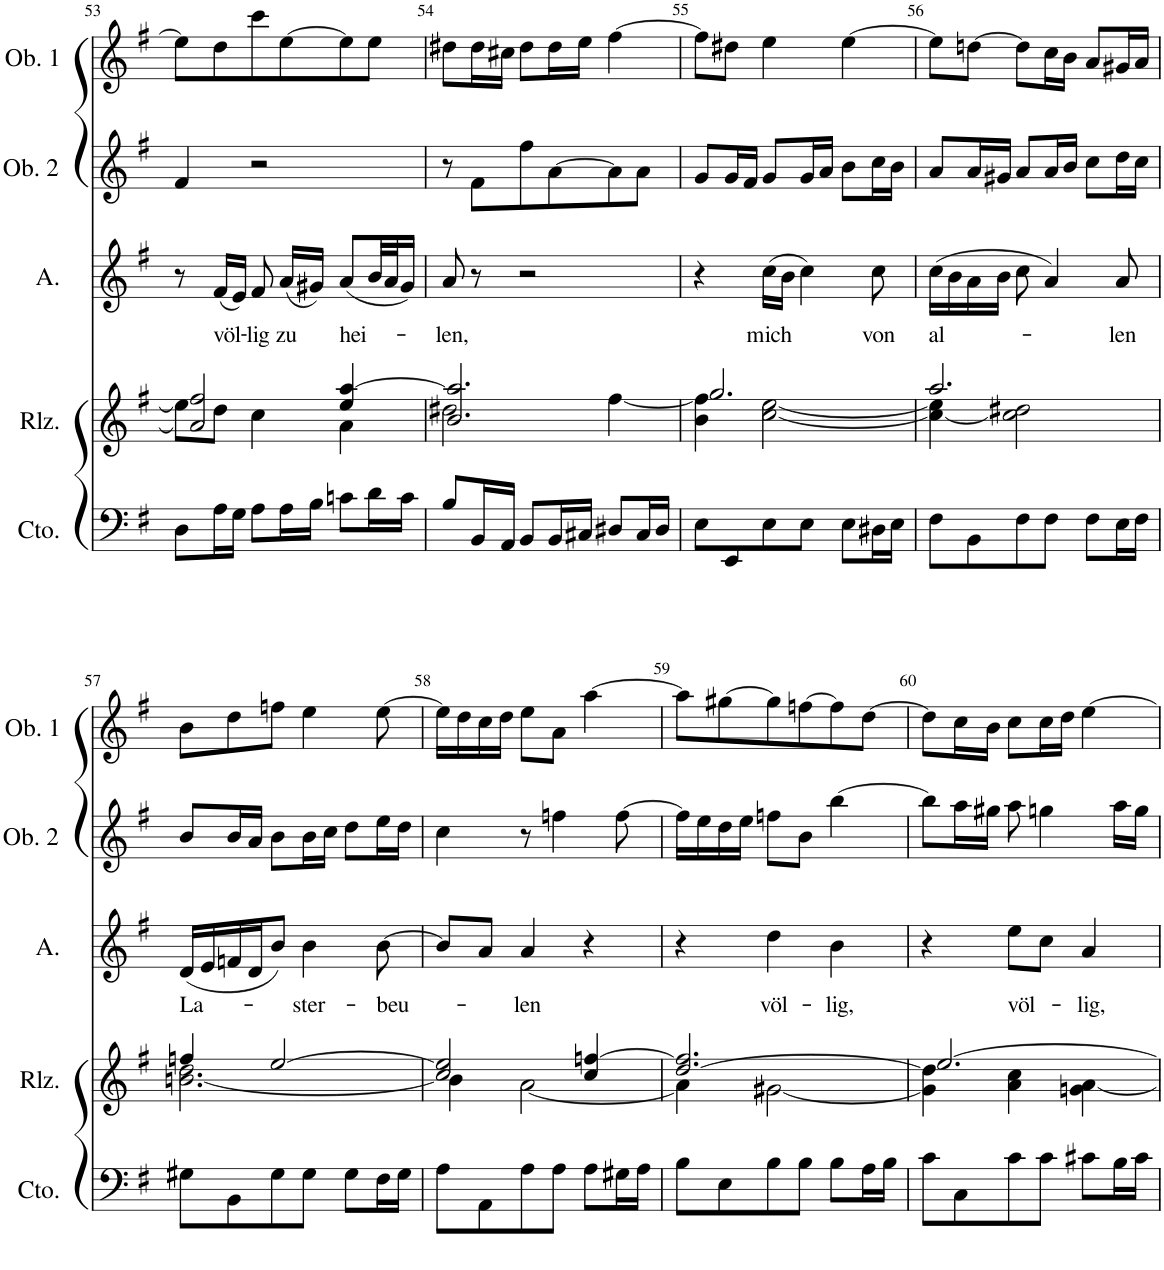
**kern	**kern	**kern	**text	**kern	**kern
*part5	*part4	*part3	*part3	*part2	*part1
*staff5	*staff4	*staff3	*staff3	*staff2	*staff1
*I"Vc/Cb Cto,	*I"Rlztn.	*I"Alto	*	*I"Oboe 2	*I"Oboe 1
*I'Cto.	*I'Rlz.	*I'A.	*	*I'Ob. 2	*I'Ob. 1
!!LO:PB:g=z
*clefF4	*clefG2	*clefG2	*	*clefG2	*clefG2
*k[f#]	*k[f#]	*k[f#]	*	*k[f#]	*k[f#]
*M3/4	*M3/4	*M3/4	*	*M3/4	*M3/4
=53	=53	=53	=53	=53	=53
*	*^	*	*	*	*
8D\L	2a/] 2ff#/	8ee\L]	8r	.	4f#/	8ee\L]
!	!	!	!	!LO:LY:b	!	!
16A\L	.	8dd\J	(16f#/LL	völ-	.	8dd\
16G\JJ	.	.	16e/JJ)	.	.	.
!	!	!	!	!LO:LY:b	!	!
8A\L	.	4cc\	8f#/	-lig	2r	8ccc\
!	!	!	!	!LO:LY:b	!	!
16A\L	.	.	(16a/LL	zu	.	[8ee\
16B\JJ	.	.	16g#X/JJ)	.	.	.
!	!	!	!	!LO:LY:b	!	!
8cn\L	4ee/ [4aa/	4a\	(8a/L	hei-	.	8ee\]
16d\L	.	.	32b/LL	.	.	8ee\J
.	.	.	32a/J	.	.	.
16c\JJ	.	.	16g#/JJ)	.	.	.
=54	=54	=54	=54	=54	=54	=54
!	!	!	!	!LO:LY:b	!	!
8B/L	2.b/ 2.aa/]	2dd#X\	8a/	-len,	8r	8dd#X\L
16BB/L	.	.	8r	.	8f#\L	16dd#\L
16AA/JJ	.	.	.	.	.	16cc#X\JJ
8BB/L	.	.	2r	.	8ff#\	8dd#\L
16BB/L	.	.	.	.	[8a\	16dd#\L
16C#X/JJ	.	.	.	.	.	16ee\JJ
8D#X/L	.	[4ff#\	.	.	8a\]	[4ff#\
16C#/L	.	.	.	.	8a\J	.
16D#/JJ	.	.	.	.	.	.
=55	=55	=55	=55	=55	=55	=55
8E\L	2.gg/	4b\ 4ff#\]	4r	.	8g/L	8ff#\L]
8EE/	.	.	.	.	16g/L	8dd#X\J
.	.	.	.	.	16f#/JJ	.
!	!	!	!	!LO:LY:b	!	!
8E\	.	[2cc\ [2ee\	(16cc\LL	mich	8g/L	4ee\
.	.	.	16b\JJ	.	.	.
8E\J	.	.	4cc\)	.	16g/L	.
.	.	.	.	.	16a/JJ	.
8E\L	.	.	.	.	8b\L	[4ee\
!	!	!	!	!LO:LY:b	!	!
16D#X\L	.	.	8cc\	von	16cc\L	.
16E\JJ	.	.	.	.	16b\JJ	.
=56	=56	=56	=56	=56	=56	=56
!	!	!	!	!LO:LY:b	!	!
8F#\L	2.aa/	4cc\_ 4ee\]	(16cc\LL	al-	8a/L	8ee\L]
.	.	.	16b\	.	.	.
8BB\	.	.	16a\	.	16a/L	[8ddn\J
.	.	.	16b\JJ	.	16g#X/JJ	.
8F#\	.	2cc\] 2dd#X\	8cc\	.	8a/L	8dd\L]
8F#\J	.	.	4a/)	.	16a/L	16cc\L
.	.	.	.	.	16b/JJ	16b\JJ
8F#\L	.	.	.	.	8cc\L	8a/L
!	!	!	!	!LO:LY:b	!	!
16E\L	.	.	8a/	len	16dd\L	16g#X/L
16F#\JJ	.	.	.	.	16cc\JJ	16a/JJ
!!LO:LB:g=z
=57	=57	=57	=57	=57	=57	=57
!	!	!	!	!LO:LY:b	!	!
8G#X\L	4ffn/	[2.bn\ 2.dd\	(16d/LL	La-	8b/L	8b\L
.	.	.	16e/	.	.	.
8BB\	.	.	16fn/	.	16b/L	8dd\
.	.	.	16d/J	.	16a/JJ	.
8G#\	[2ee/	.	8b/J)	.	8b\L	8ffn\J
!	!	!	!	!LO:LY:b	!	!
8G#\J	.	.	4b\	-ster-	16b\L	4ee\
.	.	.	.	.	16cc\JJ	.
8G#\L	.	.	.	.	8dd\L	.
!	!	!	!	!LO:LY:b	!	!
16F#\L	.	.	[8b\	-beu-	16ee\L	[8ee\
16G#\JJ	.	.	.	.	16dd\JJ	.
=58	=58	=58	=58	=58	=58	=58
8A\L	2cc/ 2ee/]	4b\]	8b/L]	.	4cc\	16ee\LL]
.	.	.	.	.	.	16dd\
8AA\	.	.	8a/J	.	.	16cc\
.	.	.	.	.	.	16dd\JJ
!	!	!	!	!LO:LY:b	!	!
8A\	.	[2a\	4a/	-len	8r	8ee\L
8A\J	.	.	.	.	4ffn\	8a\J
8A\L	4cc/ [4ffn/	.	4r	.	.	[4aa\
16G#X\L	.	.	.	.	[8ff\	.
16A\JJ	.	.	.	.	.	.
=59	=59	=59	=59	=59	=59	=59
8B\L	[2.dd/ 2.ff/]	4a\]	4r	.	16ff\LL]	8aa\L]
.	.	.	.	.	16ee\	.
8E\	.	.	.	.	16dd\	[8gg#X\
.	.	.	.	.	16ee\JJ	.
!	!	!	!	!LO:LY:b	!	!
8B\	.	[2g#X\	4dd\	völ-	8ffn\L	8gg#\]
8B\J	.	.	.	.	8b\J	[8ffn\
!	!	!	!	!LO:LY:b	!	!
8B\L	.	.	4b\	-lig,	[4bb\	8ff\]
16A\L	.	.	.	.	.	[8dd\J
16B\JJ	.	.	.	.	.	.
=60	=60	=60	=60	=60	=60	=60
8c\L	[2.ee/	4g#\] 4dd\]	4r	.	8bb\L]	8dd\L]
8C\	.	.	.	.	16aa\L	16cc\L
.	.	.	.	.	16gg#X\JJ	16b\JJ
!	!	!	!	!LO:LY:b	!	!
8c\	.	4a\ 4cc\	8ee\L	völ-	8aa\	8cc\L
8c\J	.	.	8cc\J	.	4ggn\	16cc\L
.	.	.	.	.	.	16dd\JJ
!	!	!	!	!LO:LY:b	!	!
8c#X\L	.	4gn\ [4a\	4a/	-lig,	.	[4ee\
16B\L	.	.	.	.	16aa\LL	.
16c#\JJ	.	.	.	.	16gg\JJ	.
*	*v	*v	*	*	*	*
=	=	=	=	=	=
*-	*-	*-	*-	*-	*-
